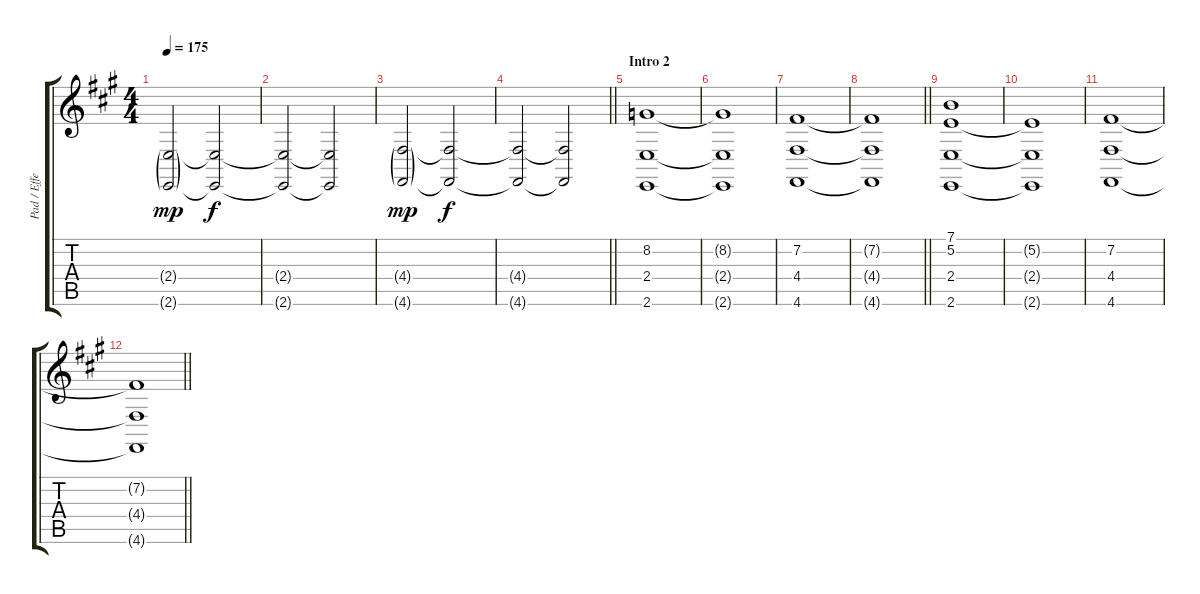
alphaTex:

\track ("Pad / Effects" "Pad / Effe") {instrument pad3polysynth}
\staff {score tabs}
\tuning (E4 B3 G3 D3 A2 D2) {hide}
\ts (4 4)
\tempo 175
\clef g2
\ks f#minor
(2.4{g} 2.6{g}).2{dy mp instrument pad6metallic} (2.4{t} 2.6{t}).2{dy f} |
(2.4{t} 2.6{t}).2 (2.4{t} 2.6{t}).2 |
(4.4{g} 4.6{g}).2{dy mp} (4.4{t} 4.6{t}).2{dy f} |
\barLineRight lightlight
(4.4{t} 4.6{t}).2 (4.4{t} 4.6{t}).2 |
\section ("" "Intro 2")
(8.2 2.4 2.6).1{instrument pad8sweep} |
(8.2{t} 2.4{t} 2.6{t}).1 |
(7.2 4.4 4.6).1 |
\barLineRight lightlight
(7.2{t} 4.4{t} 4.6{t}).1 |
(7.1 5.2 2.4 2.6).1 |
(5.2{t} 2.4{t} 2.6{t}).1 |
(7.2 4.4 4.6).1 |
\barLineRight lightlight
(7.2{t} 4.4{t} 4.6{t}).1
